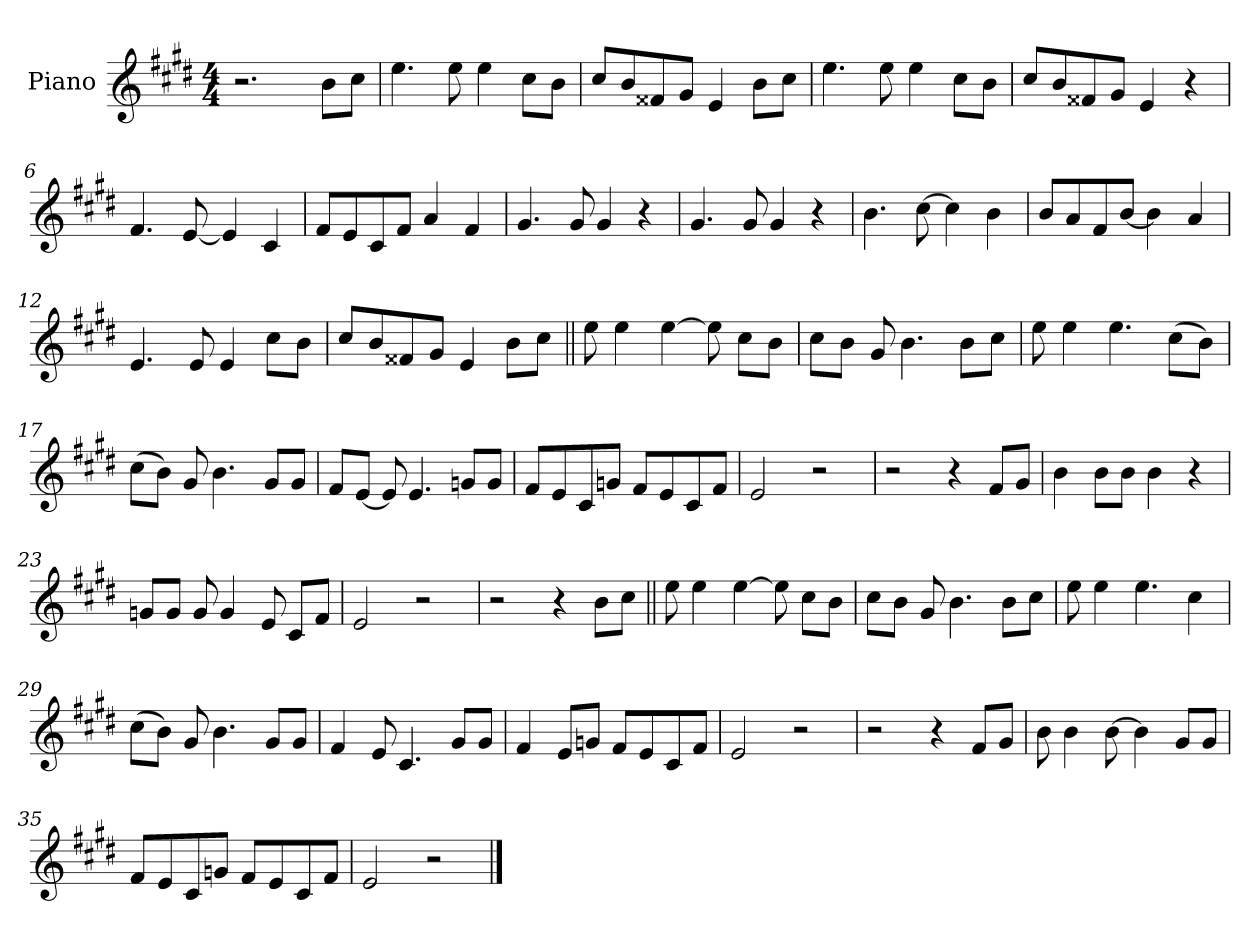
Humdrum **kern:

**kern
*part1
*staff1
*I"Piano
*I'Pno.
*clefG2
*k[f#c#g#d#]
*M4/4
*MM150
=1
2.r
8b!L
8cc#!J
=2
4.ee!
8ee!
4ee!
8cc#!L
8b!J
=3
8cc#!L
8b!
8f##X!
8g#!J
4e!
8b!L
8cc#!J
=4
4.ee!
8ee!
4ee!
8cc#!L
8b!J
=5
8cc#!L
8b!
8f##X!
8g#!J
4e!
4r
=6
4.f#!
[8e!
4e!]
4c#!
=7
8f#!L
8e!
8c#!
8f#!J
4a!
4f#!
=8
4.g#!
8g#!
4g#!
4r
=9
4.g#!
8g#!
4g#!
4r
=10
4.b!
[8cc#!
4cc#!]
4b!
=11
8b!L
8a!
8f#!
[8b!J
4b!]
4a!
=12
4.e!
8e!
4e!
8cc#!L
8b!J
=13
8cc#!L
8b!
8f##X!
8g#!J
4e!
8bL
8cc#J
=14||
8ee
4ee
[4ee
8ee]
8cc#L
8bJ
=15
8cc#L
8bJ
8g#
4.b
8bL
8cc#J
=16
8ee
4ee
4.ee
(8cc#L
8bJ)
=17
(8cc#L
8bJ)
8g#
4.b
8g#L
8g#J
=18
8f#L
[8eJ
8e]
4.e
8gnL
8gJ
=19
8f#L
8e
8c#
8gnJ
8f#L
8e
8c#
8f#J
=20
2e
2r
=21
2r
4r
8f#L
8g#J
=22
4b
8bL
8bJ
4b
4r
=23
8gnL
8gJ
8g
4g
8e
8c#L
8f#J
=24
2e
2r
=25
2r
4r
8bL
8cc#J
=26||
8ee
4ee
[4ee
8ee]
8cc#L
8bJ
=27
8cc#L
8bJ
8g#
4.b
8bL
8cc#J
=28
8ee
4ee
4.ee
4cc#
=29
(8cc#L
8bJ)
8g#
4.b
8g#L
8g#J
=30
4f#
8e
4.c#
8g#L
8g#J
=31
4f#
8eL
8gnJ
8f#L
8e
8c#
8f#J
=32
2e
2r
=33
2r
4r
8f#L
8g#J
=34
8b
4b
[8b
4b]
8g#L
8g#J
=35
8f#L
8e
8c#
8gnJ
8f#L
8e
8c#
8f#J
=36
2e
2r
==
*-
